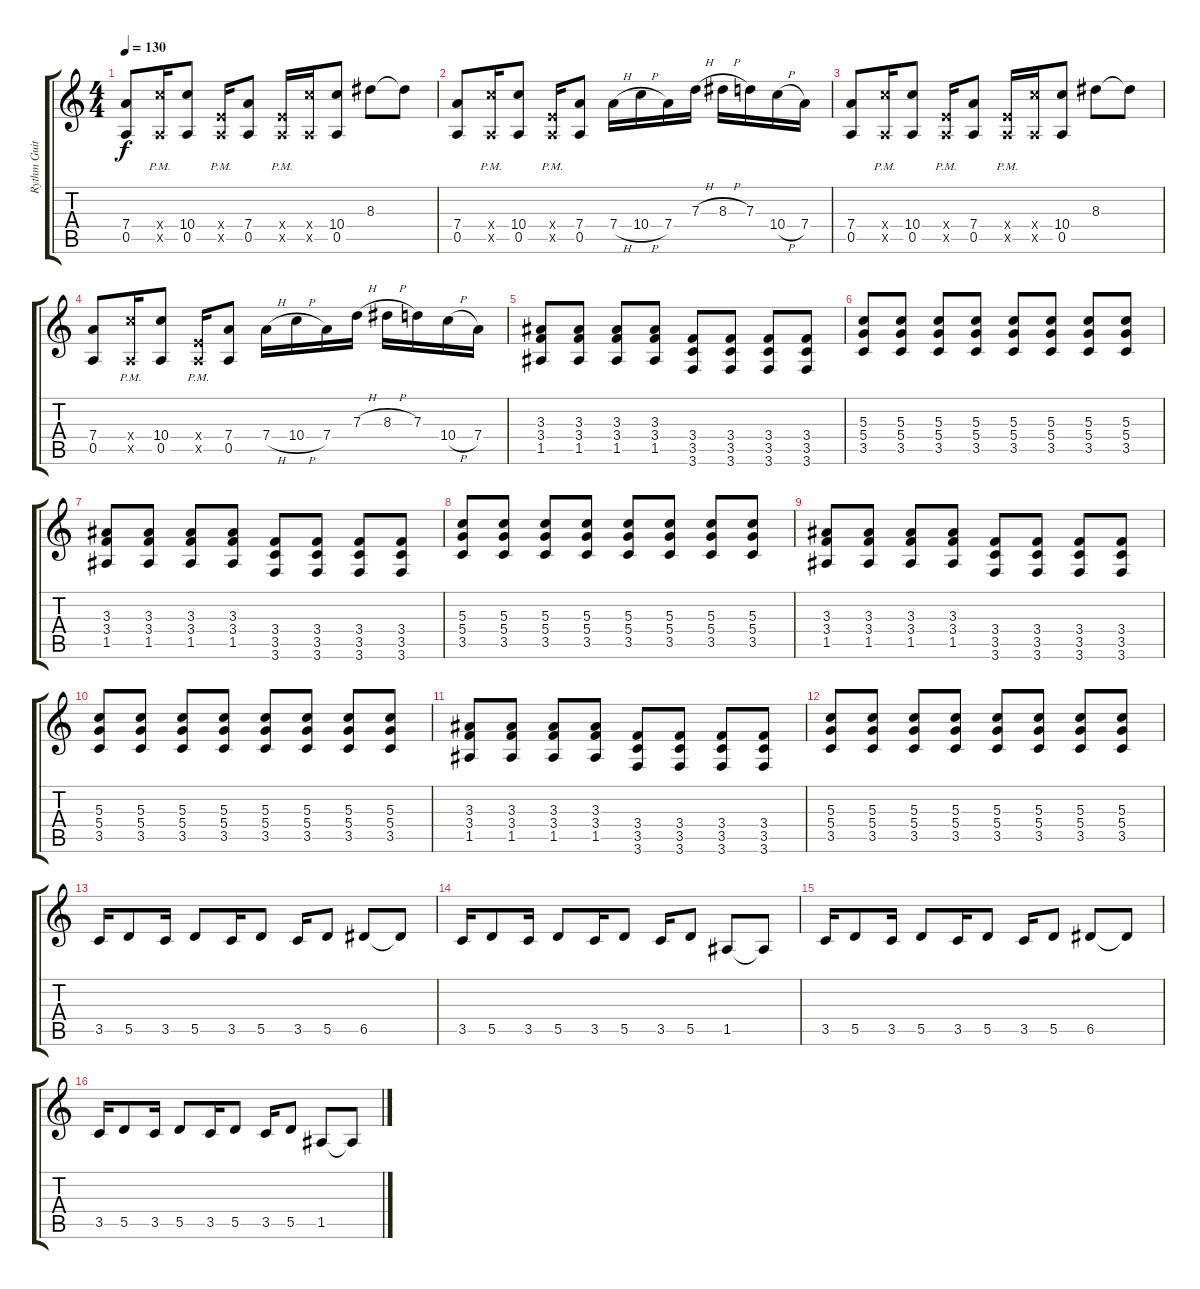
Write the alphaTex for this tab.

\track ("Rythm Guitar 2" "Rythm Guit") {instrument distortionguitar}
\staff {score tabs}
\tuning (E4 B3 G3 D3 A2 D2) {hide}
\ts (4 4)
\tempo 130
\clef g2
\ks c
(7.4 0.5).8{dy f} (10.4{pm x} 0.5{pm x}).16 (10.4 0.5).8 (2.4{pm x} 0.5{pm x}).16 (7.4 0.5).8 (2.4{pm x} 0.5{pm x}).16 (10.4{x} 0.5{x}).16 (10.4 0.5).8 8.3.8 8.3{t}.8 |
(7.4 0.5).8 (10.4{pm x} 0.5{pm x}).16 (10.4 0.5).8 (2.4{pm x} 0.5{pm x}).16 (7.4 0.5).8 7.4{h}.16 10.4{h}.16 7.4.16 7.3{h}.16 8.3{h}.16 7.3.16 10.4{h}.16 7.4.16 |
(7.4 0.5).8 (10.4{pm x} 0.5{pm x}).16 (10.4 0.5).8 (2.4{pm x} 0.5{pm x}).16 (7.4 0.5).8 (2.4{pm x} 0.5{pm x}).16 (10.4{x} 0.5{x}).16 (10.4 0.5).8 8.3.8 8.3{t}.8 |
(7.4 0.5).8 (10.4{pm x} 0.5{pm x}).16 (10.4 0.5).8 (2.4{pm x} 0.5{pm x}).16 (7.4 0.5).8 7.4{h}.16 10.4{h}.16 7.4.16 7.3{h}.16 8.3{h}.16 7.3.16 10.4{h}.16 7.4.16 |
(3.3 3.4 1.5).8 (3.3 3.4 1.5).8 (3.3 3.4 1.5).8 (3.3 3.4 1.5).8 (3.4 3.5 3.6).8 (3.4 3.5 3.6).8 (3.4 3.5 3.6).8 (3.4 3.5 3.6).8 |
(5.3 5.4 3.5).8 (5.3 5.4 3.5).8 (5.3 5.4 3.5).8 (5.3 5.4 3.5).8 (5.3 5.4 3.5).8 (5.3 5.4 3.5).8 (5.3 5.4 3.5).8 (5.3 5.4 3.5).8 |
(3.3 3.4 1.5).8 (3.3 3.4 1.5).8 (3.3 3.4 1.5).8 (3.3 3.4 1.5).8 (3.4 3.5 3.6).8 (3.4 3.5 3.6).8 (3.4 3.5 3.6).8 (3.4 3.5 3.6).8 |
(5.3 5.4 3.5).8 (5.3 5.4 3.5).8 (5.3 5.4 3.5).8 (5.3 5.4 3.5).8 (5.3 5.4 3.5).8 (5.3 5.4 3.5).8 (5.3 5.4 3.5).8 (5.3 5.4 3.5).8 |
(3.3 3.4 1.5).8 (3.3 3.4 1.5).8 (3.3 3.4 1.5).8 (3.3 3.4 1.5).8 (3.4 3.5 3.6).8 (3.4 3.5 3.6).8 (3.4 3.5 3.6).8 (3.4 3.5 3.6).8 |
(5.3 5.4 3.5).8 (5.3 5.4 3.5).8 (5.3 5.4 3.5).8 (5.3 5.4 3.5).8 (5.3 5.4 3.5).8 (5.3 5.4 3.5).8 (5.3 5.4 3.5).8 (5.3 5.4 3.5).8 |
(3.3 3.4 1.5).8 (3.3 3.4 1.5).8 (3.3 3.4 1.5).8 (3.3 3.4 1.5).8 (3.4 3.5 3.6).8 (3.4 3.5 3.6).8 (3.4 3.5 3.6).8 (3.4 3.5 3.6).8 |
(5.3 5.4 3.5).8 (5.3 5.4 3.5).8 (5.3 5.4 3.5).8 (5.3 5.4 3.5).8 (5.3 5.4 3.5).8 (5.3 5.4 3.5).8 (5.3 5.4 3.5).8 (5.3 5.4 3.5).8 |
3.5.16 5.5.8 3.5.16 5.5.8 3.5.16 5.5.8 3.5.16 5.5.8 6.5.8 6.5{t}.8 |
3.5.16 5.5.8 3.5.16 5.5.8 3.5.16 5.5.8 3.5.16 5.5.8 1.5.8 1.5{t}.8 |
3.5.16 5.5.8 3.5.16 5.5.8 3.5.16 5.5.8 3.5.16 5.5.8 6.5.8 6.5{t}.8 |
3.5.16 5.5.8 3.5.16 5.5.8 3.5.16 5.5.8 3.5.16 5.5.8 1.5.8 1.5{t}.8
